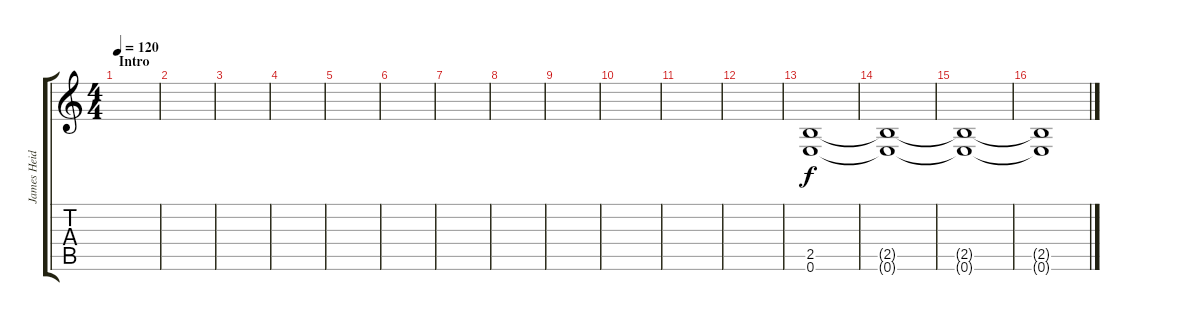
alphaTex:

\track ("James Heidfield Rythmn" "James Heid") {instrument distortionguitar}
\staff {score tabs}
\tuning (E4 B3 G3 D3 A2 E2) {hide}
\ts (4 4)
\section ("" "Intro")
\tempo 120
\clef g2
\ks c
|
|
|
|
|
|
|
|
|
|
|
|
(2.5 0.6).1 |
(2.5{t} 0.6{t}).1 |
(2.5{t} 0.6{t}).1 |
(2.5{t} 0.6{t}).1
